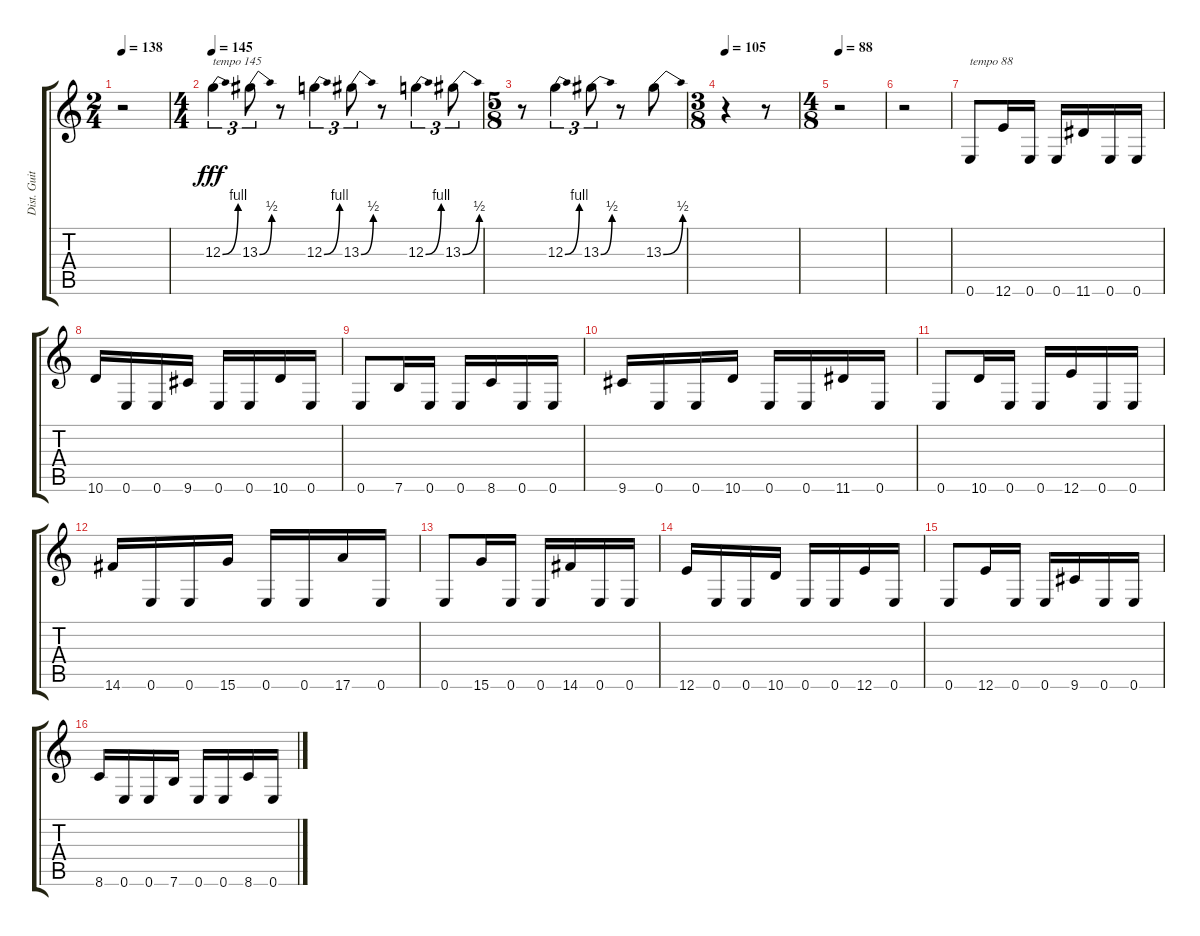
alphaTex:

\track ("Dist. Guitar 1" "Dist. Guit") {instrument distortionguitar}
\staff {score tabs}
\tuning (E4 B3 G3 D3 A2 E2) {hide}
\ts (2 4)
\tempo 138
\clef g2
\ks c
r.2{dy fff} |
\ts (4 4)
\tempo 145
12.3{be (bend 0 0 60 4)}.4{tu (3 2) txt "tempo 145"} 13.3{be (bend 0 0 60 2)}.8{tu (3 2)} r.8 12.3{be (bend 0 0 60 4)}.4{tu (3 2)} 13.3{be (bend 0 0 60 2)}.8{tu (3 2)} r.8 12.3{be (bend 0 0 60 4)}.4{tu (3 2)} 13.3{be (bend 0 0 60 2)}.8{tu (3 2)} |
\ts (5 8)
r.8 12.3{be (bend 0 0 60 4)}.4{tu (3 2)} 13.3{be (bend 0 0 60 2)}.8{tu (3 2)} r.8 13.3{be (bend 0 0 60 2)}.8 |
\ts (3 8)
\tempo 105
r.4 r.8 |
\ts (4 8)
\tempo 88
r.2 |
r.2{volume 0} |
0.6.8{txt "tempo 88" volume 8} 12.6.16 0.6.16 0.6.16 11.6.16 0.6.16 0.6.16 |
10.6.16 0.6.16 0.6.16 9.6.16 0.6.16 0.6.16 10.6.16 0.6.16 |
0.6.8{volume 16} 7.6.16 0.6.16 0.6.16 8.6.16 0.6.16 0.6.16 |
9.6.16 0.6.16 0.6.16 10.6.16 0.6.16 0.6.16 11.6.16 0.6.16 |
0.6.8 10.6.16 0.6.16 0.6.16 12.6.16 0.6.16 0.6.16 |
14.6.16 0.6.16 0.6.16 15.6.16 0.6.16 0.6.16 17.6.16 0.6.16 |
0.6.8 15.6.16 0.6.16 0.6.16 14.6.16 0.6.16 0.6.16 |
12.6.16 0.6.16 0.6.16 10.6.16 0.6.16 0.6.16 12.6.16 0.6.16 |
0.6.8 12.6.16 0.6.16 0.6.16 9.6.16 0.6.16 0.6.16 |
8.6.16 0.6.16 0.6.16 7.6.16 0.6.16 0.6.16 8.6.16 0.6.16
